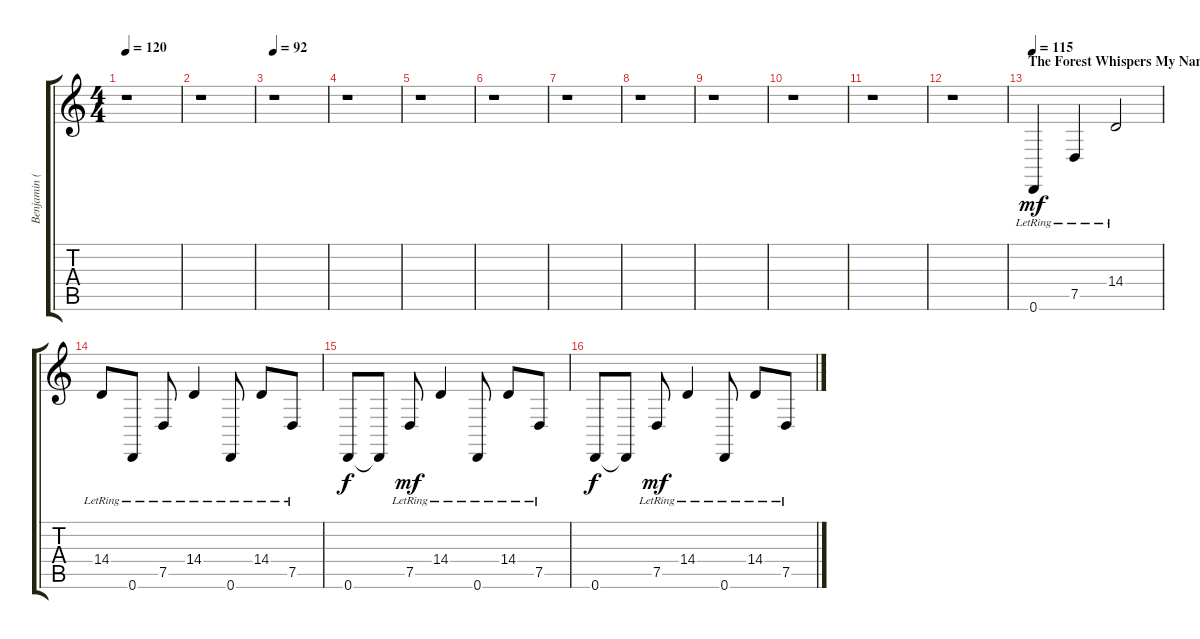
\track ("Benjamin (KeybChoir)" "Benjamin (") {instrument pad4choir}
\staff {score tabs}
\tuning (D4 A3 F3 C3 G2 D2) {hide}
\ts (4 4)
\tempo 120
\clef g2
\ks c
r.1{dy f} |
r.1 |
\tempo 92
r.1 |
r.1 |
r.1 |
r.1 |
r.1 |
r.1 |
r.1 |
r.1 |
r.1 |
r.1 |
\section ("" "The Forest Whispers My Name")
\tempo 115
0.6{lr}.4{dy mf volume 11 balance 11 instrument pad4choir} 7.5{lr}.4 14.4{lr}.2 |
14.4{lr}.8 0.6{lr}.8 7.5{lr}.8 14.4{lr}.4 0.6{lr}.8 14.4{lr}.8 7.5{lr}.8 |
0.6.8{dy f} 0.6{t}.8 7.5{lr}.8{dy mf} 14.4{lr}.4 0.6{lr}.8 14.4{lr}.8 7.5{lr}.8 |
0.6.8{dy f} 0.6{t}.8 7.5{lr}.8{dy mf} 14.4{lr}.4 0.6{lr}.8 14.4{lr}.8 7.5{lr}.8
